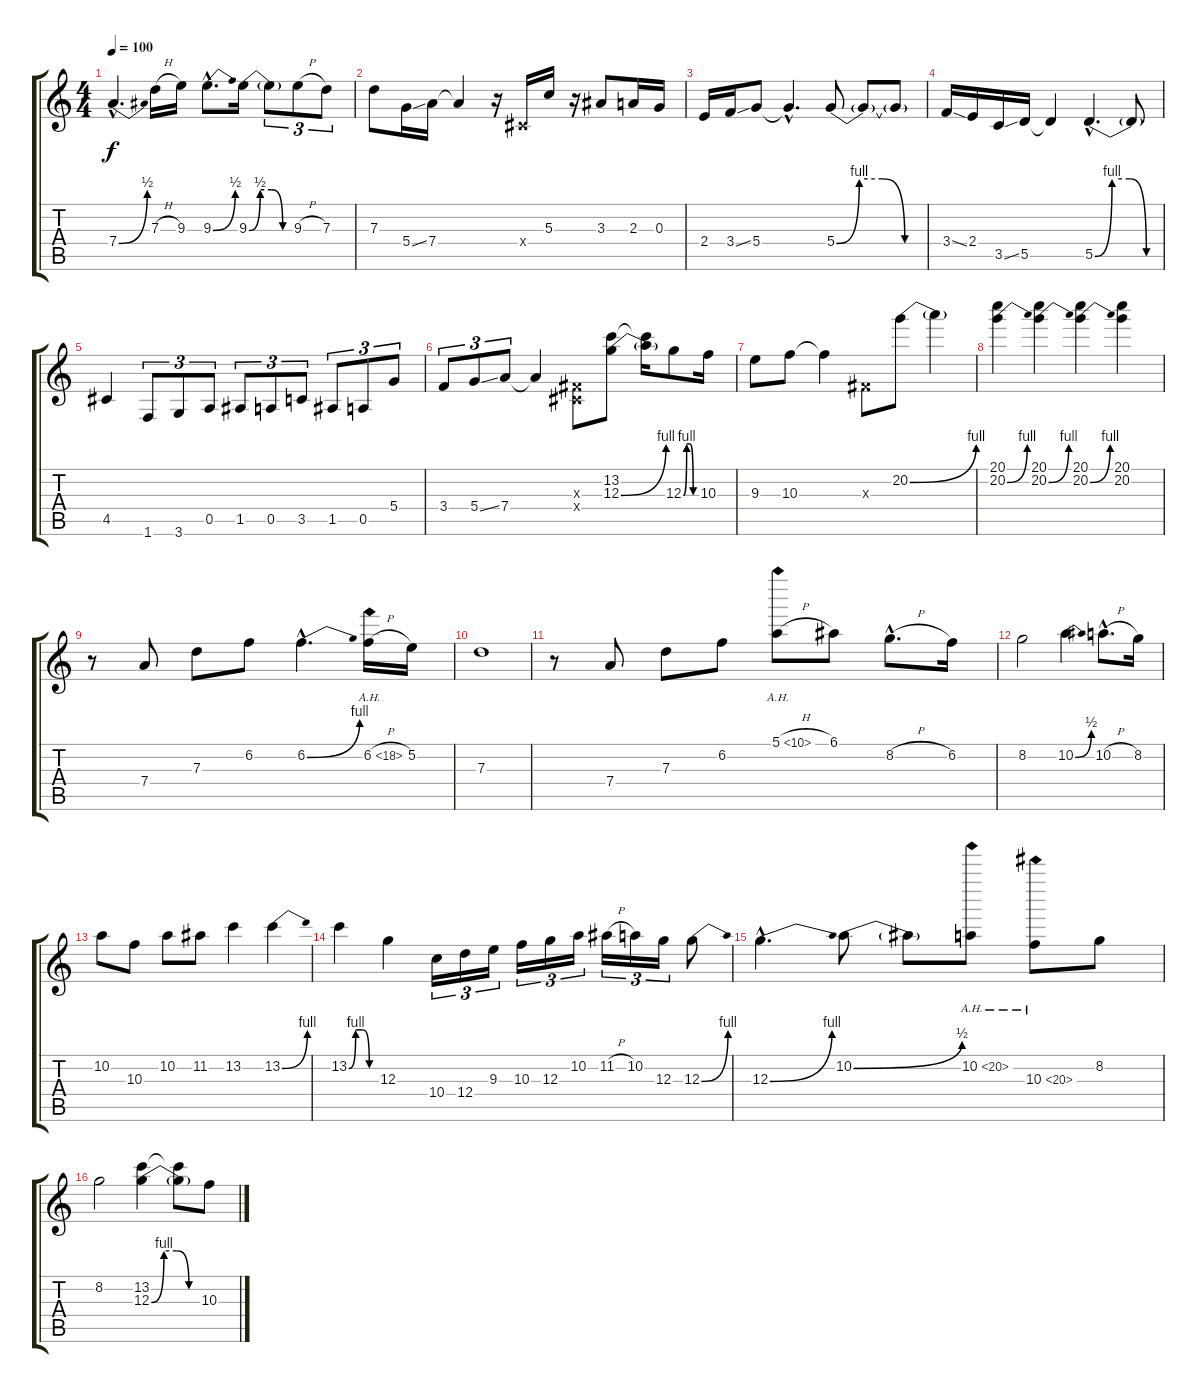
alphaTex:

\track "" {instrument distortionguitar}
\staff {score tabs}
\tuning (E4 B3 G3 D3 A2 E2) {hide}
\ts (4 4)
\tempo 100
\clef g2
\ks c
7.4{be (bend 0 0 60 2) hac}.4{d dy f} 7.3{h}.16 9.3.16 9.3{be (bend 0 0 60 2) hac}.8{d} 9.3{be (custom 0 0 15 2 30 2 45 0 60 0)}.16 9.3{t}.8{tu (3 2)} 9.3{h}.8{tu (3 2)} 7.3.8{tu (3 2)} |
7.3.8 5.4{ss}.16 7.4.16 7.4{t}.4 r.16 -1.4{x}.16 5.3.16 r.16 3.3.8 2.3.16 0.3.16 |
2.4.16 3.4{ss}.16 5.4.8 5.4{hac t}.4{d} 5.4{be (custom 0 0 15 4 30 4 45 0 60 0)}.8 5.4{t}.8 5.4{t}.8 |
3.4{ss}.16 2.4.16 3.5{ss}.16 5.5.16 5.5{t}.4 5.5{be (custom 0 0 15 4 30 4 45 0 60 0) hac}.4{d} 5.5{t}.8 |
4.5.4 1.6.8{tu (3 2)} 3.6.8{tu (3 2)} 0.5.8{tu (3 2)} 1.5.8{tu (3 2)} 0.5.8{tu (3 2)} 3.5.8{tu (3 2)} 1.5.8{tu (3 2)} 0.5.8{tu (3 2)} 5.4.8{tu (3 2)} |
3.4.8{tu (3 2)} 5.4{ss}.8{tu (3 2)} 7.4.8{tu (3 2)} 7.4{t}.4 (-1.3{x} -1.4{x}).8 (13.2 12.3{be (bend 0 0 60 4)}).8 (13.2{t} 12.3{t}).16 12.3{be (custom 0 0 15 4 30 4 45 0 60 0)}.8 10.3.16 |
9.3.8 10.3.8 10.3{t}.4 -1.3{x}.8 20.2{be (bend 0 0 60 4)}.8 20.2{t}.4 |
(20.1 20.2{be (bend 0 0 60 4)}).4 (20.1 20.2{be (bend 0 0 60 4)}).4 (20.1 20.2{be (bend 0 0 60 4)}).4 (20.1 20.2).4 |
r.8 7.4.8 7.3.8 6.2.8 6.2{be (bend 0 0 60 4) hac}.4{d} 6.2{ah 12 h}.16 5.2.16 |
7.3.1 |
r.8 7.4.8 7.3.8 6.2.8 5.1{ah 5 h}.8 6.1.8 8.2{h hac}.8{d} 6.2.16 |
8.2.2 10.2{be (bend 0 0 60 2)}.4 10.2{h hac}.8{d} 8.2.16 |
10.2.8 10.3.8 10.2.8 11.2.8 13.2.4 13.2{be (bend 0 0 60 4)}.4 |
13.2{be (custom 0 0 15 4 30 4 45 0 60 0)}.4 12.3.4 10.4.16{tu (3 2)} 12.4.16{tu (3 2)} 9.3.16{tu (3 2)} 10.3.16{tu (3 2)} 12.3.16{tu (3 2)} 10.2.16{tu (3 2)} 11.2{h}.16{tu (3 2)} 10.2.16{tu (3 2)} 12.3.16{tu (3 2)} 12.3{be (bend 0 0 60 4)}.8 |
12.3{be (bend 0 0 60 4) hac}.4{d} 10.2{be (bend 0 0 60 2)}.8 10.2{t}.8 10.2{ah 10}.8 10.3{ah 10}.8 8.2.8 |
8.2.2 (13.2 12.3{be (custom 0 0 15 4 30 4 45 0 60 0)}).4 (13.2{t} 12.3{t}).8 10.3.8
